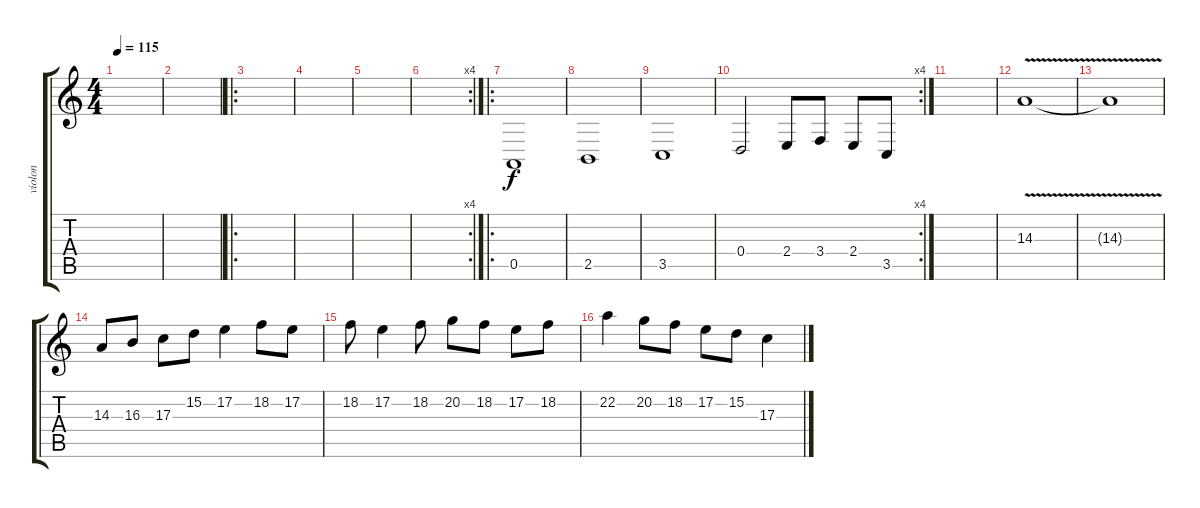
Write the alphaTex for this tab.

\track ("violon" "violon") {instrument violin}
\staff {score tabs}
\tuning (E4 B3 G3 D3 A2 E2) {hide}
\ts (4 4)
\tempo 115
\clef g2
\ks c
|
|
\ro
|
|
|
\rc 4
|
\ro
0.5.1 |
2.5.1 |
3.5.1 |
\rc 4
0.4.2 2.4.8 3.4.8 2.4.8 3.5.8 |
|
14.3{v}.1 |
14.3{t}.1 |
14.3.8 16.3.8 17.3.8 15.2.8 17.2.4 18.2.8 17.2.8 |
18.2.8 17.2.4 18.2.8 20.2.8 18.2.8 17.2.8 18.2.8 |
22.2.4 20.2.8 18.2.8 17.2.8 15.2.8 17.3.4
